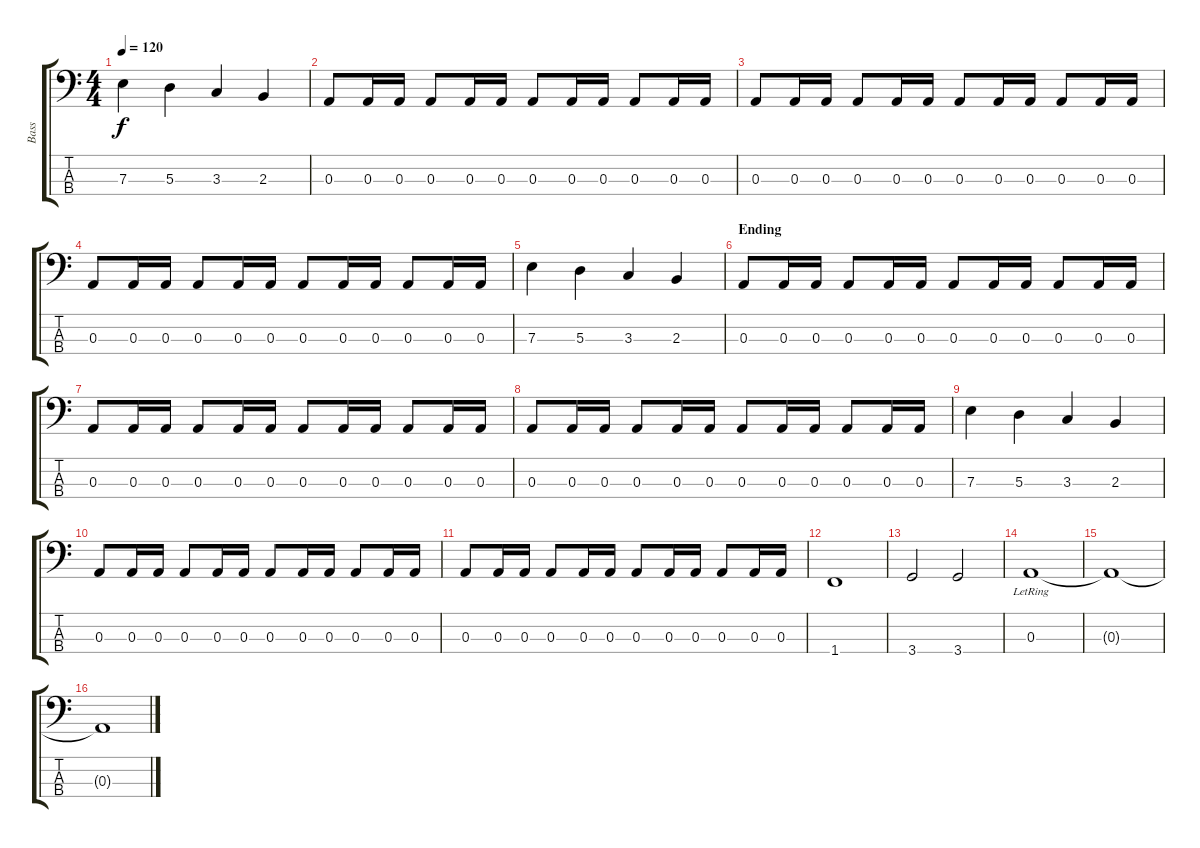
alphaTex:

\track ("Bass" "Bass") {instrument electricbasspick}
\staff {score tabs}
\tuning (G2 D2 A1 E1) {hide}
\ts (4 4)
\tempo 120
\clef f4
\ks c
7.3.4{dy f} 5.3.4 3.3.4 2.3.4 |
0.3.8 0.3.16 0.3.16 0.3.8 0.3.16 0.3.16 0.3.8 0.3.16 0.3.16 0.3.8 0.3.16 0.3.16 |
0.3.8 0.3.16 0.3.16 0.3.8 0.3.16 0.3.16 0.3.8 0.3.16 0.3.16 0.3.8 0.3.16 0.3.16 |
0.3.8 0.3.16 0.3.16 0.3.8 0.3.16 0.3.16 0.3.8 0.3.16 0.3.16 0.3.8 0.3.16 0.3.16 |
7.3.4 5.3.4 3.3.4 2.3.4 |
\section ("" "Ending")
0.3.8 0.3.16 0.3.16 0.3.8 0.3.16 0.3.16 0.3.8 0.3.16 0.3.16 0.3.8 0.3.16 0.3.16 |
0.3.8 0.3.16 0.3.16 0.3.8 0.3.16 0.3.16 0.3.8 0.3.16 0.3.16 0.3.8 0.3.16 0.3.16 |
0.3.8 0.3.16 0.3.16 0.3.8 0.3.16 0.3.16 0.3.8 0.3.16 0.3.16 0.3.8 0.3.16 0.3.16 |
7.3.4 5.3.4 3.3.4 2.3.4 |
0.3.8 0.3.16 0.3.16 0.3.8 0.3.16 0.3.16 0.3.8 0.3.16 0.3.16 0.3.8 0.3.16 0.3.16 |
0.3.8 0.3.16 0.3.16 0.3.8 0.3.16 0.3.16 0.3.8 0.3.16 0.3.16 0.3.8 0.3.16 0.3.16 |
1.4.1 |
3.4.2 3.4.2 |
0.3{lr}.1 |
0.3{t}.1 |
0.3{t}.1
